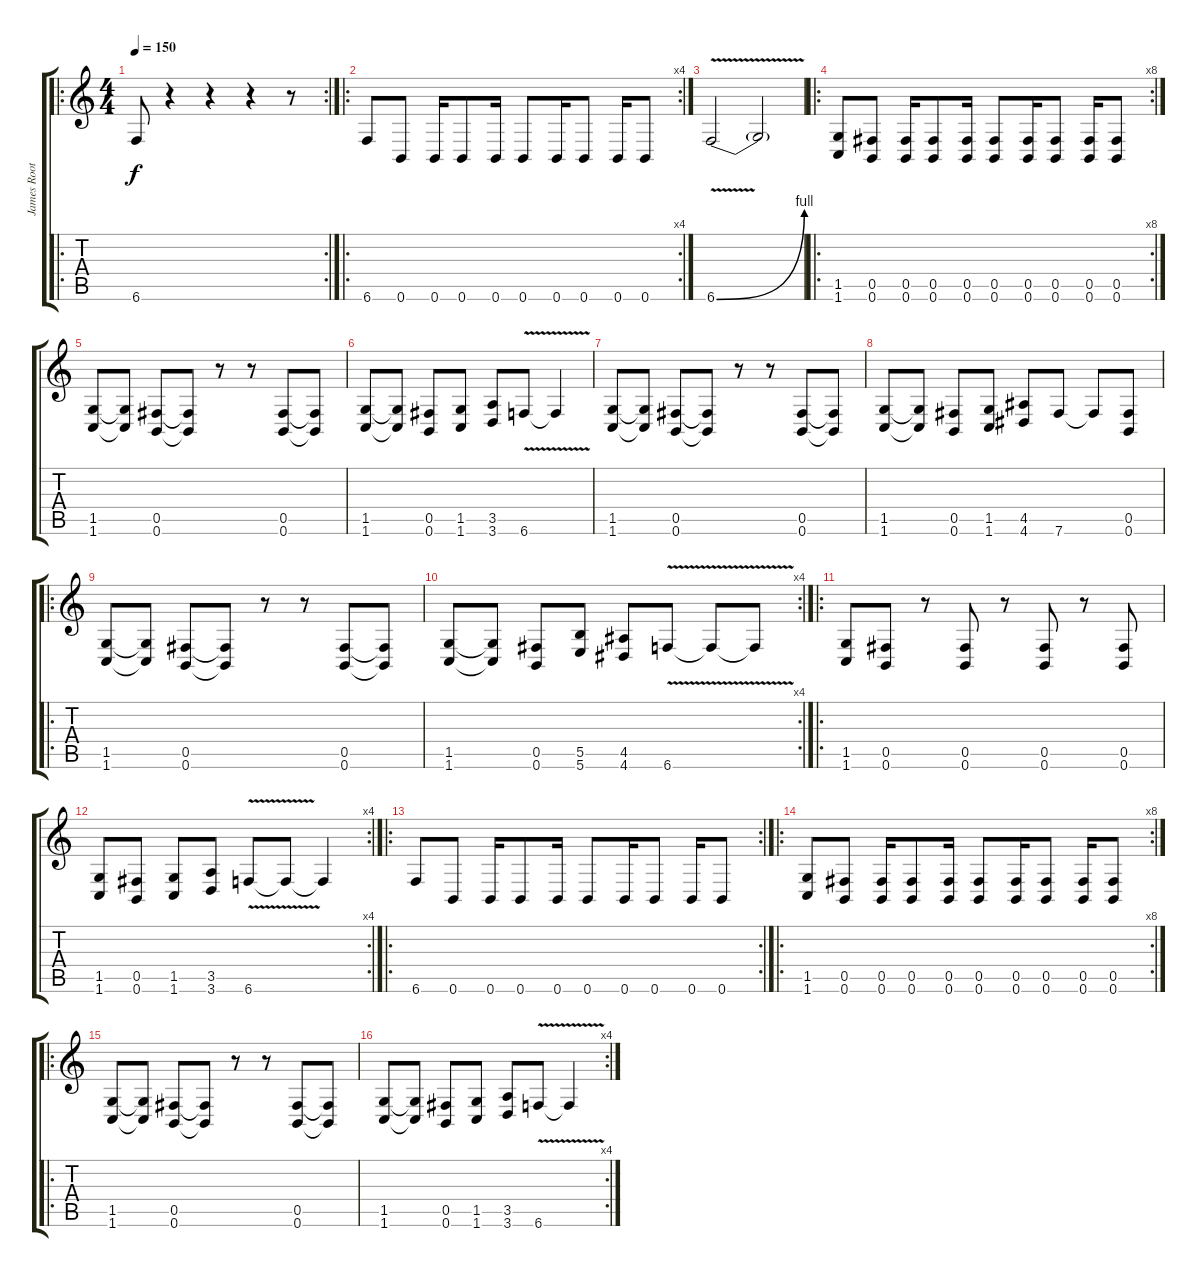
\track ("James Rooth" "James Root") {instrument distortionguitar}
\staff {score tabs}
\tuning (Db4 Ab3 E3 B2 Gb2 B1) {hide}
\ro
\rc 2
\ts (4 4)
\tempo 150
\clef g2
\ks c
6.6.8{dy f instrument distortionguitar} r.4 r.4 r.4 r.8 |
\ro
\rc 4
6.6.8 0.6.8 0.6.16 0.6.8 0.6.16 0.6.8 0.6.16 0.6.8 0.6.16 0.6.8 |
6.6{be (bend 0 0 60 4) v}.2 6.6{t}.2 |
\ro
\rc 8
(1.5 1.6).8 (0.5 0.6).8 (0.5 0.6).16 (0.5 0.6).8 (0.5 0.6).16 (0.5 0.6).8 (0.5 0.6).16 (0.5 0.6).8 (0.5 0.6).16 (0.5 0.6).8 |
(1.5 1.6).8 (1.5{t} 1.6{t}).8 (0.5 0.6).8 (0.5{t} 0.6{t}).8 r.8 r.8 (0.5 0.6).8 (0.5{t} 0.6{t}).8 |
(1.5 1.6).8 (1.5{t} 1.6{t}).8 (0.5 0.6).8 (1.5 1.6).8 (3.5 3.6).8 6.6{v}.8 6.6{v t}.4 |
(1.5 1.6).8 (1.5{t} 1.6{t}).8 (0.5 0.6).8 (0.5{t} 0.6{t}).8 r.8 r.8 (0.5 0.6).8 (0.5{t} 0.6{t}).8 |
(1.5 1.6).8 (1.5{t} 1.6{t}).8 (0.5 0.6).8 (1.5 1.6).8 (4.5 4.6).8 7.6.8 7.6{t}.8 (0.5 0.6).8 |
\ro
(1.5 1.6).8 (1.5{t} 1.6{t}).8 (0.5 0.6).8 (0.5{t} 0.6{t}).8 r.8 r.8 (0.5 0.6).8 (0.5{t} 0.6{t}).8 |
\rc 4
(1.5 1.6).8 (1.5{t} 1.6{t}).8 (0.5 0.6).8 (5.5 5.6).8 (4.5 4.6).8 6.6{v}.8 6.6{v t}.8 6.6{v t}.8 |
\ro
(1.5 1.6).8 (0.5 0.6).8 r.8 (0.5 0.6).8 r.8 (0.5 0.6).8 r.8 (0.5 0.6).8 |
\rc 4
(1.5 1.6).8 (0.5 0.6).8 (1.5 1.6).8 (3.5 3.6).8 6.6{v}.8 6.6{t}.8 6.6{t}.4 |
\ro
\rc 2
6.6.8 0.6.8 0.6.16 0.6.8 0.6.16 0.6.8 0.6.16 0.6.8 0.6.16 0.6.8 |
\ro
\rc 8
(1.5 1.6).8 (0.5 0.6).8 (0.5 0.6).16 (0.5 0.6).8 (0.5 0.6).16 (0.5 0.6).8 (0.5 0.6).16 (0.5 0.6).8 (0.5 0.6).16 (0.5 0.6).8 |
\ro
(1.5 1.6).8 (1.5{t} 1.6{t}).8 (0.5 0.6).8 (0.5{t} 0.6{t}).8 r.8 r.8 (0.5 0.6).8 (0.5{t} 0.6{t}).8 |
\rc 4
(1.5 1.6).8 (1.5{t} 1.6{t}).8 (0.5 0.6).8 (1.5 1.6).8 (3.5 3.6).8 6.6{v}.8 6.6{t}.4
